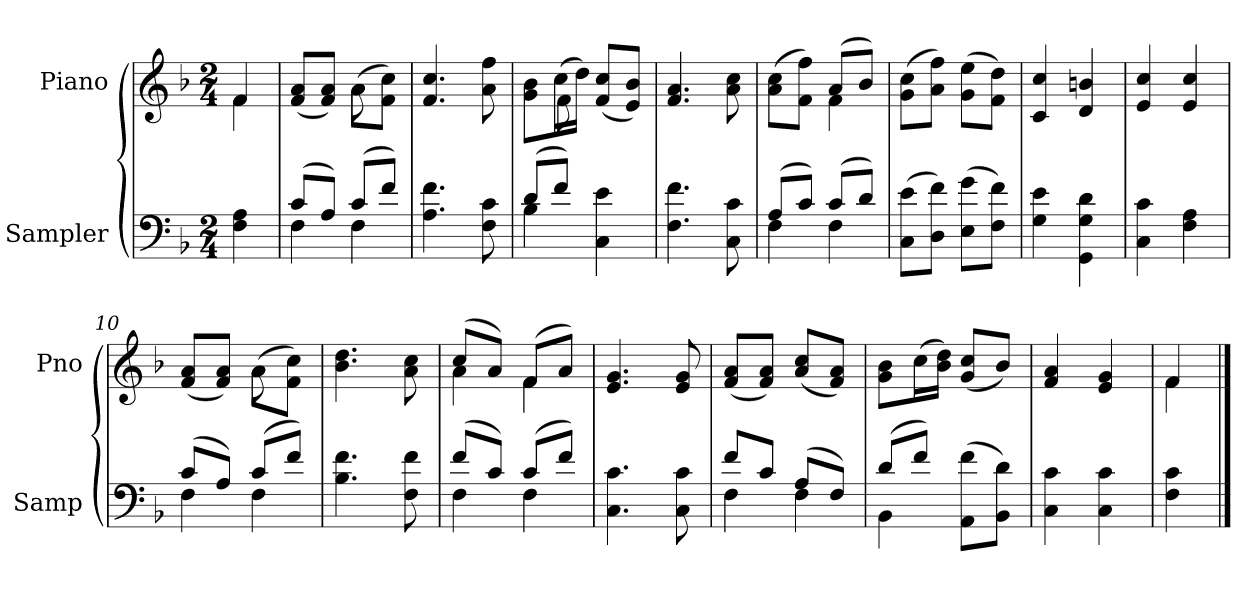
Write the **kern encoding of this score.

**kern	**kern
*part2	*part1
*staff2	*staff1
*I"Sampler	*I"Piano
*I'Samp	*I'Pno
*clefF4	*clefG2
*k[b-]	*k[b-]
*F:	*F:
*M2/4	*M2/4
=1	=1
*	*^
4F 4A	4f/	4f
=2	=2	=2
*^	*	*
(8c/L	4F	(8f/ 8a/L	4ryy
8A/J)	.	8f/ 8a/J)	.
(8c/L	4F	(8a\L	8a
8f/J)	.	8f\ 8cc\J)	8ryy
*v	*v	*	*
*	*v	*v
=3	=3
4.A 4.f	4.f 4.cc
8F 8c	8a 8ff
=4	=4
*^	*^
(8d/L	4B-	8g\ 8b-\L	8ryy
8f/J)	.	(16cc\L	8f
.	.	16dd\JJ)	.
4C 4e	4ryy	(8f/ 8cc/L	4ryy
.	.	8e/ 8b-/J)	.
*v	*v	*	*
*	*v	*v
=5	=5
4.F 4.f	4.f 4.a
8C 8c	8a 8cc
=6	=6
*^	*^
(8A/L	4F	(8a\ 8cc\L	4ryy
8c/J)	.	8f\ 8ff\J)	.
(8c/L	4F	(8a/L	4f
8d/J)	.	8b-/J)	.
*v	*v	*	*
*	*v	*v
=7	=7
(8C\ 8e\L	(8g\ 8cc\L
8D\ 8f\J)	8a\ 8ff\J)
(8E\ 8g\L	(8g\ 8ee\L
8F\ 8f\J)	8f\ 8dd\J)
=8	=8
4G 4e	4c 4cc
4GG 4G 4d	4d 4bn
=9	=9
4C 4c	4e 4cc
4F 4A	4e 4cc
=10	=10
*^	*^
(8c/L	4F	(8f/ 8a/L	4ryy
8A/J)	.	8f/ 8a/J)	.
(8c/L	4F	(8a\L	8a
8f/J)	.	8f\ 8cc\J)	8ryy
*v	*v	*	*
*	*v	*v
=11	=11
4.B- 4.f	4.b- 4.dd
8F 8f	8a 8cc
=12	=12
*^	*^
(8f/L	4F	(8cc/L	4a
8c/J)	.	8a/J)	.
(8c/L	4F	(8f/L	4f
8f/J)	.	8a/J)	.
*v	*v	*	*
*	*v	*v
=13	=13
4.C 4.c	4.e 4.g
8C 8c	8e 8g
=14	=14
*^	*
8f/L	4F	(8f/ 8a/L
8c/J	.	8f/ 8a/J)
(8A/L	4F	(8a/ 8cc/L
8F/J)	.	8f/ 8a/J)
=15	=15	=15
(8d/L	4BB-	8g\ 8b-\L
8f/J)	.	(16cc\L
.	.	16b-\ 16dd\JJ)
(8AA\ 8f\L	4ryy	(8g/ 8cc/L
8BB-\ 8d\J)	.	8b-/J)
*v	*v	*
=16	=16
4C 4c	4f 4a
4C 4c	4e 4g
=17	=17
*	*^
4F 4c	4f/	4f
*	*v	*v
==	==
*-	*-
